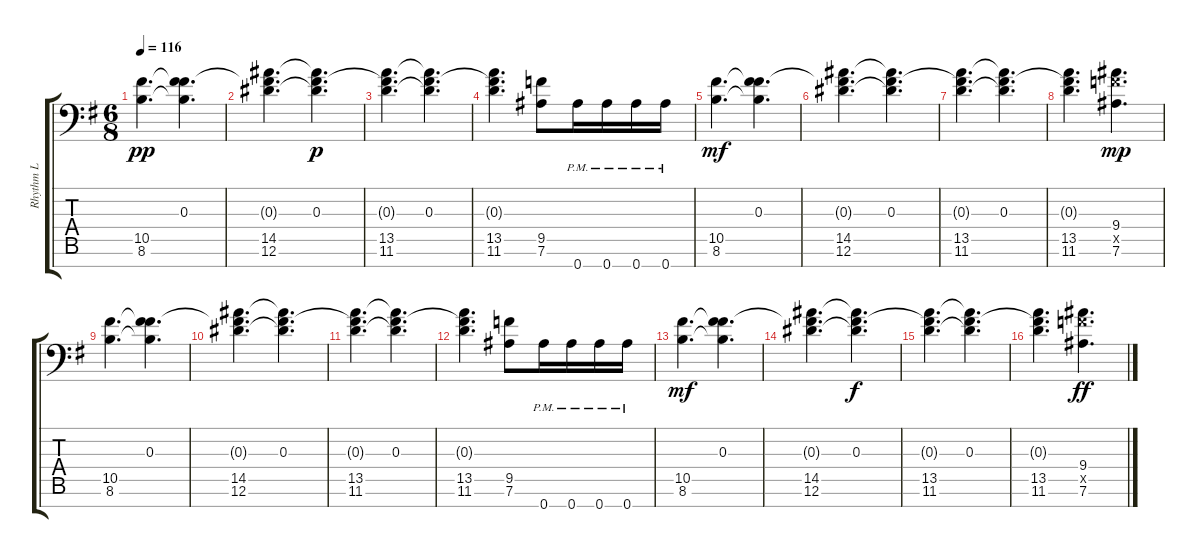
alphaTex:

\track ("Rhythm L" "Rhythm L") {instrument distortionguitar}
\staff {score tabs}
\tuning (Eb4 Bb3 Gb3 Db3 Ab2 Eb2 Bb1) {hide}
\ts (6 8)
\tempo 116
\clef f4
\ks g
(10.5 8.6).4{d dy pp instrument distortionguitar} (0.3 10.5{t} 8.6{t}).4{d} |
(0.3{t} 14.5 12.6).4{d} (0.3 14.5{t} 12.6{t}).4{d dy p} |
(0.3{t} 13.5 11.6).4{d} (0.3 13.5{t} 11.6{t}).4{d} |
(0.3{t} 13.5 11.6).4{d} (9.5 7.6).8 0.7{pm}.16{ot 8vb} 0.7{pm}.16{ot 8vb} 0.7{pm}.16{ot 8vb} 0.7{pm}.16{ot 8vb} |
(10.5 8.6).4{d dy mf} (0.3 10.5{t} 8.6{t}).4{d} |
(0.3{t} 14.5 12.6).4{d} (0.3 14.5{t} 12.6{t}).4{d} |
(0.3{t} 13.5 11.6).4{d} (0.3 13.5{t} 11.6{t}).4{d} |
(0.3{t} 13.5 11.6).4{d} (9.4 9.5{x} 7.6).4{d dy mp} |
(10.5 8.6).4{d} (0.3 10.5{t} 8.6{t}).4{d} |
(0.3{t} 14.5 12.6).4{d} (0.3 14.5{t} 12.6{t}).4{d} |
(0.3{t} 13.5 11.6).4{d} (0.3 13.5{t} 11.6{t}).4{d} |
(0.3{t} 13.5 11.6).4{d} (9.5 7.6).8 0.7{pm}.16{ot 8vb} 0.7{pm}.16{ot 8vb} 0.7{pm}.16{ot 8vb} 0.7{pm}.16{ot 8vb} |
(10.5 8.6).4{d dy mf} (0.3 10.5{t} 8.6{t}).4{d} |
(0.3{t} 14.5 12.6).4{d} (0.3 14.5{t} 12.6{t}).4{d dy f} |
(0.3{t} 13.5 11.6).4{d} (0.3 13.5{t} 11.6{t}).4{d} |
(0.3{t} 13.5 11.6).4{d} (9.4 9.5{x} 7.6).4{d dy ff}
